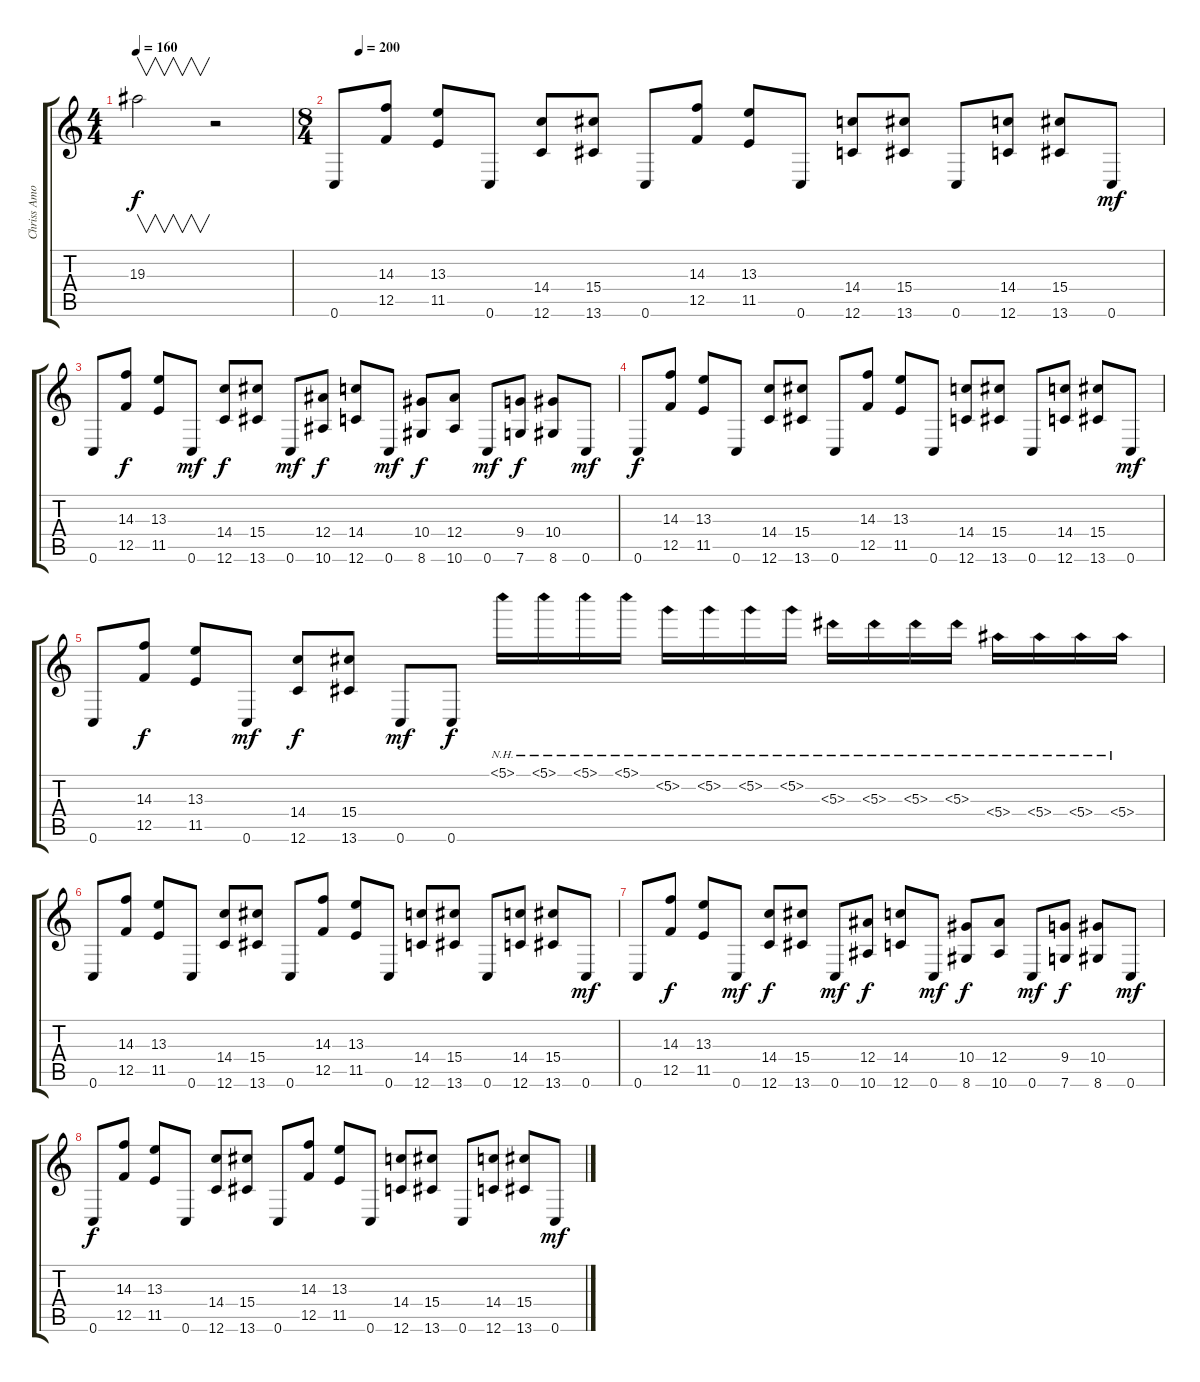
\track ("Chriss Amott" "Chriss Amo") {instrument distortionguitar}
\staff {score tabs}
\tuning (C4 G3 Eb3 Bb2 F2 C2) {hide}
\ts (4 4)
\tempo 160
\clef g2
\ks c
19.3.2{v dy f} r.2 |
\ts (8 4)
\tempo (200 0.03125)
0.6.8 (14.3 12.5).8 (13.3 11.5).8 0.6.8 (14.4 12.6).8 (15.4 13.6).8 0.6.8 (14.3 12.5).8 (13.3 11.5).8 0.6.8 (14.4 12.6).8 (15.4 13.6).8 0.6.8 (14.4 12.6).8 (15.4 13.6).8 0.6.8{dy mf} |
0.6.8 (14.3 12.5).8{dy f} (13.3 11.5).8 0.6.8{dy mf} (14.4 12.6).8{dy f} (15.4 13.6).8 0.6.8{dy mf} (12.4 10.6).8{dy f} (14.4 12.6).8 0.6.8{dy mf} (10.4 8.6).8{dy f} (12.4 10.6).8 0.6.8{dy mf} (9.4 7.6).8{dy f} (10.4 8.6).8 0.6.8{dy mf} |
0.6.8{dy f} (14.3 12.5).8 (13.3 11.5).8 0.6.8 (14.4 12.6).8 (15.4 13.6).8 0.6.8 (14.3 12.5).8 (13.3 11.5).8 0.6.8 (14.4 12.6).8 (15.4 13.6).8 0.6.8 (14.4 12.6).8 (15.4 13.6).8 0.6.8{dy mf} |
0.6.8 (14.3 12.5).8{dy f} (13.3 11.5).8 0.6.8{dy mf} (14.4 12.6).8{dy f} (15.4 13.6).8 0.6.8{dy mf} 0.6.8{dy f} 5.1{nh}.16 5.1{nh}.16 5.1{nh}.16 5.1{nh}.16 5.2{nh}.16 5.2{nh}.16 5.2{nh}.16 5.2{nh}.16 5.3{nh}.16 5.3{nh}.16 5.3{nh}.16 5.3{nh}.16 5.4{nh}.16 5.4{nh}.16 5.4{nh}.16 5.4{nh}.16 |
0.6.8 (14.3 12.5).8 (13.3 11.5).8 0.6.8 (14.4 12.6).8 (15.4 13.6).8 0.6.8 (14.3 12.5).8 (13.3 11.5).8 0.6.8 (14.4 12.6).8 (15.4 13.6).8 0.6.8 (14.4 12.6).8 (15.4 13.6).8 0.6.8{dy mf} |
0.6.8 (14.3 12.5).8{dy f} (13.3 11.5).8 0.6.8{dy mf} (14.4 12.6).8{dy f} (15.4 13.6).8 0.6.8{dy mf} (12.4 10.6).8{dy f} (14.4 12.6).8 0.6.8{dy mf} (10.4 8.6).8{dy f} (12.4 10.6).8 0.6.8{dy mf} (9.4 7.6).8{dy f} (10.4 8.6).8 0.6.8{dy mf} |
0.6.8{dy f} (14.3 12.5).8 (13.3 11.5).8 0.6.8 (14.4 12.6).8 (15.4 13.6).8 0.6.8 (14.3 12.5).8 (13.3 11.5).8 0.6.8 (14.4 12.6).8 (15.4 13.6).8 0.6.8 (14.4 12.6).8 (15.4 13.6).8 0.6.8{dy mf}
